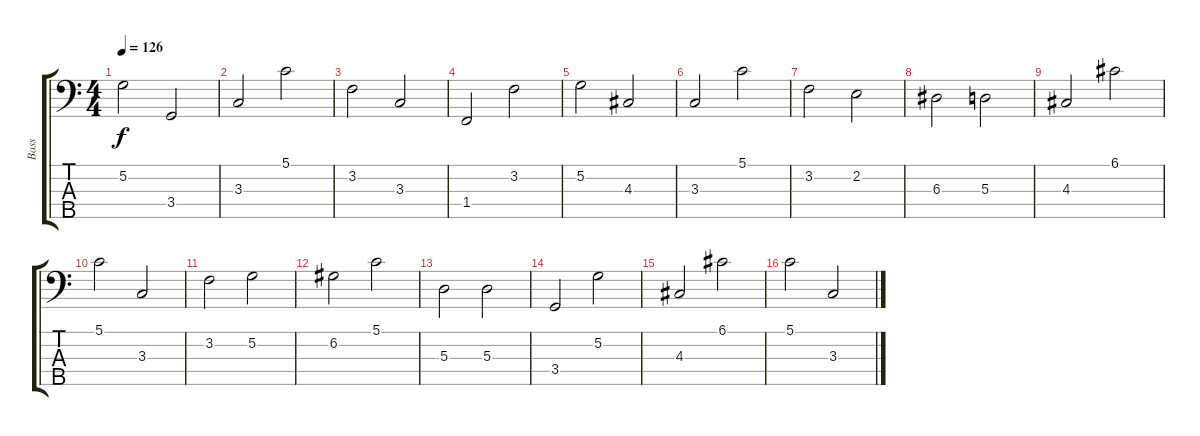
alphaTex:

\track ("Bass" "Bass") {instrument fretlessbass}
\staff {score tabs}
\tuning (G2 D2 A1 E1 B0) {hide}
\ts (4 4)
\tempo 126
\clef f4
\ks c
5.2.2{dy f instrument fretlessbass} 3.4.2 |
3.3.2 5.1.2 |
3.2.2 3.3.2 |
1.4.2 3.2.2 |
5.2.2 4.3.2 |
3.3.2 5.1.2 |
3.2.2 2.2.2 |
6.3.2 5.3.2 |
4.3.2 6.1.2 |
5.1.2 3.3.2 |
3.2.2 5.2.2 |
6.2.2 5.1.2 |
5.3.2 5.3.2 |
3.4.2 5.2.2 |
4.3.2 6.1.2 |
5.1.2 3.3.2
